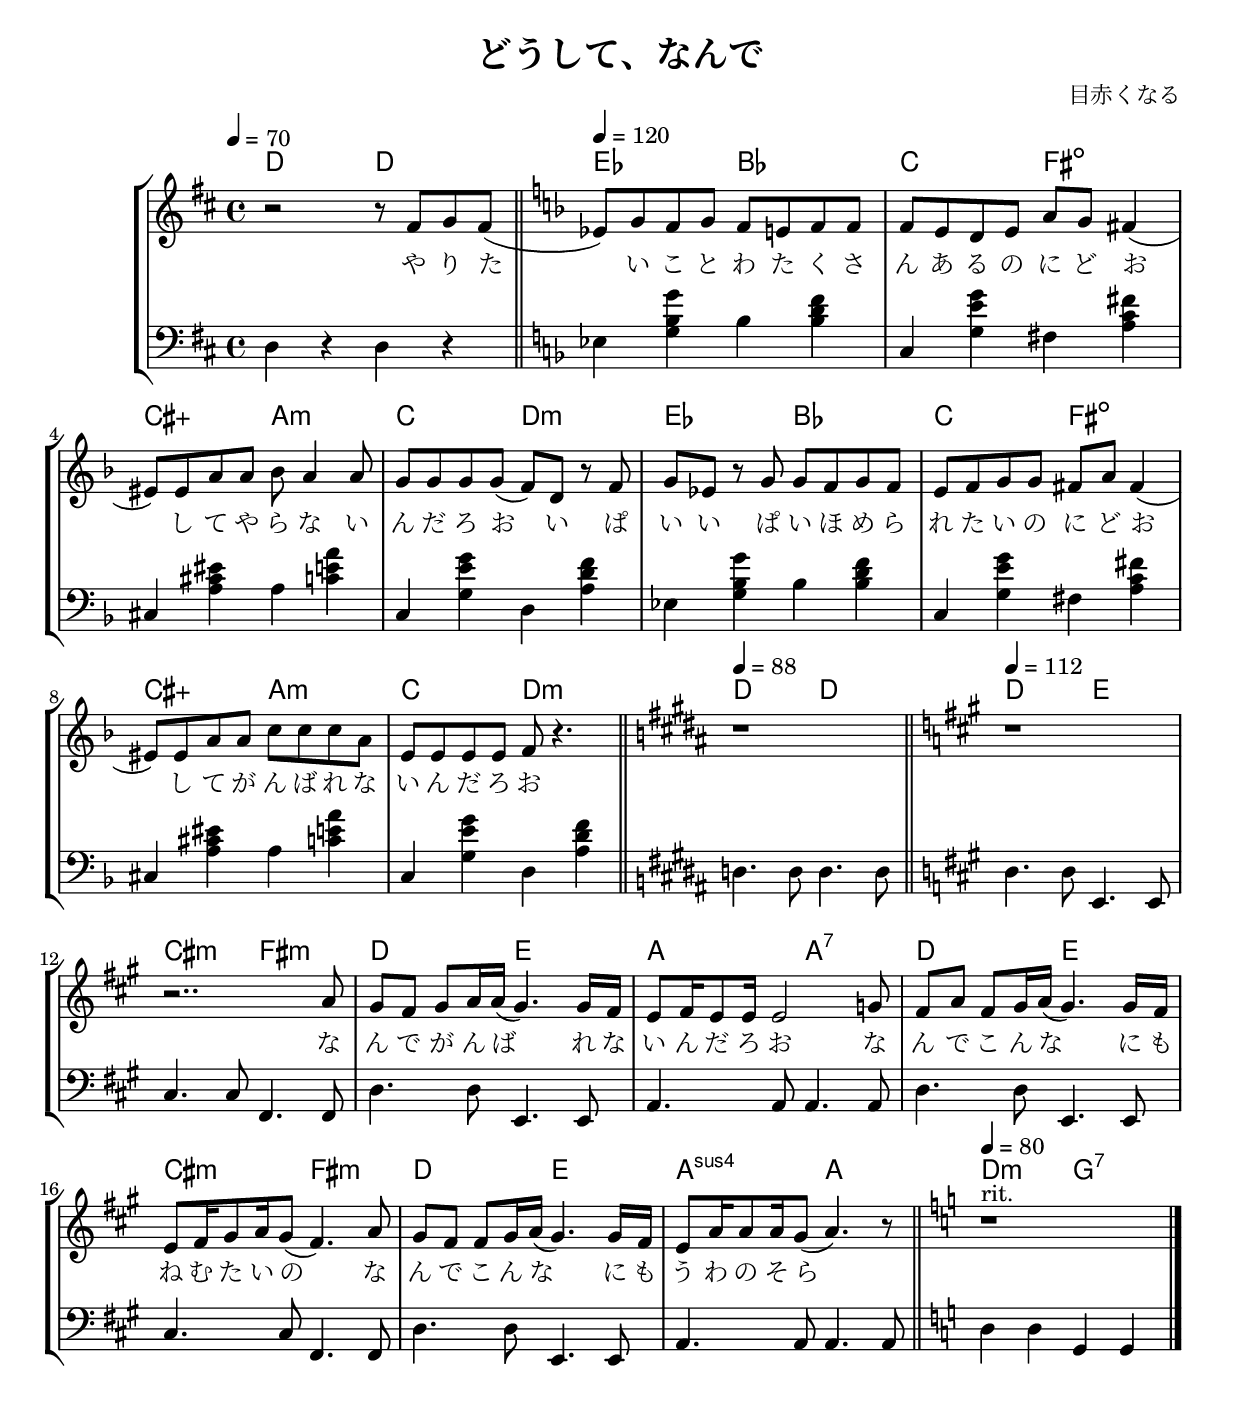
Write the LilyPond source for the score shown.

\version "2.12.1"

\header {
	title = \markup {どうして、なんで}
	composer = \markup \center-column {目赤くなる}
}

harmony = \chordmode {
	d2 d 

	es bes c fis:dim cis:aug a:m c d:m es bes c fis:dim cis:aug a:m c d:m 

	d d 

	d e cis:m fis:m d e a a:7 d e cis:m fis:m d e a:sus4 a 

	d:m g:7 
}

melody = {
	\key d \major
	\tempo 4 = 70
	r2 r8 
	\set Staff.midiInstrument = #"fss0.34"
	fis'8  g'8  fis'8 
	(	\key f \major
	\tempo 4 = 120
es'8)  g'8  f'8  g'8  f'8  e'8  f'8  f'8 
	f'8  e'8  d'8  e'8  a'8  g'8  fis'4 
	(eis'8)  eis'8  a'8  a'8  bes'8  a'4  a'8 
	g'8  g'8  g'8  g'8  (f'8)  d'8  r8  f'8 
	g'8  es'8  r8  g'8  g'8  f'8  g'8  f'8 
	e'8  f'8  g'8  g'8  fis'8  a'8  fis'4 
	(eis'8)  eis'8  a'8  a'8  c''8  c''8  c''8  a'8 
	e'8  e'8  e'8  e'8  f'8  	r4. 	\key b \major
	\tempo 4 = 88
	r1   
	\set Staff.midiInstrument = #"fss0.34"
		\key a \major
	\tempo 4 = 112
r1
r2.. a'8 
	gis'8  fis'8  gis'8  a'16  a'16  (gis'4.)  gis'16  fis'16 
	e'8  fis'16  e'8  e'16  e'2  g'8 
	fis'8  a'8  fis'8  gis'16  a'16  (gis'4.)  gis'16  fis'16 
	e'8  fis'16  gis'8  a'16  gis'8  (fis'4.)  a'8 
	gis'8  fis'8  fis'8  gis'16  a'16  (gis'4.)  gis'16  fis'16 
	e'8  a'16  a'8  a'16  gis'8  (a'4.)  	r8 	\key c \major
	\tempo 4 = 80
	r1^"rit." \bar "|."
}

words = \lyricmode {
	
	や  り  た  い  こ  と  わ  た  く  さ  ん  あ  る  の  に  ど  お  し  て  や  ら  な  い  ん  だ  ろ  お  い  ぱ  い  い  ぱ  い  ほ  め  ら  れ  た  い  の  に  ど  お  し  て  が  ん  ば  れ  な  い  ん  だ  ろ  お  
	
	な  ん  で  が  ん  ば  れ  な  い  ん  だ  ろ  お  な  ん  で  こ  ん  な  に  も  ね  む  た  い  の  な  ん  で  こ  ん  な  に  も  う  わ  の  そ  ら  
	
}

tempochange = {
	\tempo 4 = 70
	r1 \bar "||"
	\tempo 4 = 120
	r1 | r1 | r1 | r1 | r1 | r1 | r1 | r1 \bar "||"
	\tempo 4 = 88
	r1 \bar "||"
	\tempo 4 = 112
	r1 | r1 | r1 | r1 | r1 | r1 | r1 | r1 \bar "||"
	\tempo 4 = 80
	\tempo 4 = 60 r2 \tempo 4 = 53 r2 \bar "|."
}

mainacc = {
	\clef bass
	\set Staff.midiInstrument = #"Guitar harmonics"
	\key d \major
	\tempo 4 = 70
	d4 r4
	d4 r4
	\bar "||"

	\set Staff.midiInstrument = #"Electric Guitar (jazz)"
	\key f \major
	\tempo 4 = 120
	es4 <g bes g'>4
	bes4 <bes d' f'>4
	c4 <g e' g'>4
	fis4 <a c' fis'>4
	cis4 <a cis' eis'>4
	a4 <c' e' a'>4
	c4 <g e' g'>4
	d4 <a d' f'>4
	es4 <g bes g'>4
	bes4 <bes d' f'>4
	c4 <g e' g'>4
	fis4 <a c' fis'>4
	cis4 <a cis' eis'>4
	a4 <c' e' a'>4
	c4 <g e' g'>4
	d4 <a d' f'>4
	\bar "||"

	\set Staff.midiInstrument = #"Guitar harmonics"
	\key b \major
	\tempo 4 = 88
	d4.d8
	d4.d8
	\bar "||"

	\set Staff.midiInstrument = #"Guitar harmonics"
	\key a \major
	\tempo 4 = 112
	d4.d8
	e,4.e,8
	cis4.cis8
	fis,4.fis,8
	d4.d8
	e,4.e,8
	a,4.a,8
	a,4.a,8
	d4.d8
	e,4.e,8
	cis4.cis8
	fis,4.fis,8
	d4.d8
	e,4.e,8
	a,4.a,8
	a,4.a,8
	\bar "||"

	\set Staff.midiInstrument = #"Guitar harmonics"
	\key c \major
	\tempo 4 = 80
	d4 d4
	g,4 g,4
	\bar "|."
}

subacc = {
	\clef bass
	\set Staff.midiInstrument = #"FX 4 (atmosphere)"
	\key d \major
	\tempo 4 = 70
	r2
	r2
	\bar "||"

	\set Staff.midiInstrument = #"English Horn"
	\key f \major
	\tempo 4 = 120
	es8 g8 bes8 g'8
	bes8 bes8 d'8 f'8
	c8 g8 e'8 g'8
	fis8 a8 c'8 fis'8
	cis8 a8 cis'8 eis'8
	a8 c'8 e'8 a'8
	c8 g8 e'8 g'8
	d8 a8 d'8 f'8
	es8 g8 bes8 g'8
	bes8 bes8 d'8 f'8
	c8 g8 e'8 g'8
	fis8 a8 c'8 fis'8
	cis8 a8 cis'8 eis'8
	a8 c'8 e'8 a'8
	c8 g8 e'8 g'8
	d8 a8 d'8 f'8
	\bar "||"

	\set Staff.midiInstrument = #"Lead 1 (square)"
	\key b \major
	\tempo 4 = 88
	d4 r4
	d4 r4
	\bar "||"

	\set Staff.midiInstrument = #"Electric Guitar (jazz)"
	\key a \major
	\tempo 4 = 112
	r8 d <d fis a>4
	r8 e, <b, gis b>4
	r8 cis <e gis cis'>4
	r8 fis, <cis fis a>4
	r8 d <d fis a>4
	r8 e, <b, gis b>4
	r8 a, <cis e a>4
	r8 a, <cis g a>4
	r8 d <d fis a>4
	r8 e, <b, gis b>4
	r8 cis <e gis cis'>4
	r8 fis, <cis fis a>4
	r8 d <d fis a>4
	r8 e, <b, gis b>4
	r8 a, <d e a>4
	r8 a, <cis e a>4
	\bar "||"

	\set Staff.midiInstrument = #"FX 4 (atmosphere)"
	\key c \major
	\tempo 4 = 80
	r2
	r2
	\bar "|."
}

percA = {
	\drummode {
	r1 \bar "||"
	\times 16/12{ r8 hh8. hh8. hh8. hh16 } |\times 16/12{ r8 hh8. hh16 hh4 r16 hh16 } |\times 16/12{ r8 hh8. hh8. hh8. hh16 } |\times 16/12{ hh4. hh8 hh8 hh8 } |\times 16/12{ r8 hh8. hh8. hh8. hh16 } |\times 16/12{ r8 hh8. hh16 hh4 r16 hh16 } |\times 16/12{ r8 hh8. hh8. hh8. hh16 } |\times 16/24{ hh4. hh1 r8 } \bar "||"
	r2 r8 hho4 hho8  \bar "||"
	\times 16/12{ hh8. hh8. hh8. hh8. } |\times 16/12{ hh8. hh8. hh8. hh8. } |\times 16/12{ hh8. hh8. hh8. hh8. } |\times 16/12{ hh8. hh8. hh8. hh8. } |\times 16/12{ hh8. hh8. hh8. hh8. } |\times 16/12{ hh8. hh8. hh8. hh8. } |\times 16/12{ hh8. hh8. hh8. hh8. } |\times 16/12{ r8. hh4 hh8 hh8. } \bar "||"
	r1 \bar "|."
	}
}

percB = {
	\drummode {
	r1 \bar "||"
	\times 16/12{ r2. } |\times 16/12{ r4. sn8. sn16 sn8 } |\times 16/12{ r2. } |\times 16/12{ r4 r16 sn16 sn8 sn8 sn8 } |\times 16/12{ r2. } |\times 16/12{ r4. sn8. sn16 sn8 } |\times 16/12{ r2. } |\times 16/24{ r8 sn8 sn4 sn16 sn16 sn4 sn2 r8 } \bar "||"
	hhp4 hhp4 hhp4 hhp4  \bar "||"
	\times 16/12{ r8. sn4. sn8. } |\times 16/12{ r8. sn4. sn8 sn16 } |\times 16/12{ r8. sn4. sn8. } |\times 16/12{ r8. sn4. sn8 sn16 } |\times 16/12{ r8. sn4. sn8. } |\times 16/12{ r8. sn4. sn8 sn16 } |\times 16/12{ r8. sn4. sn8. } |\times 16/12{ sn16 sn4 r16 sn8 sn4 } \bar "||"
	r1 \bar "|."
	}
}

percC = {
	\drummode {
	r1 \bar "||"
	\times 16/12{ bd4. bd4. } |\times 16/12{ bd4 r16 bd8. bd4 } |\times 16/12{ bd4. bd4. } |\times 16/12{ bd8 bd16 bd4 bd8 bd8. } |\times 16/12{ bd4. bd4. } |\times 16/12{ bd4 r16 bd8. bd4 } |\times 16/12{ bd4. bd4. } |\times 16/24{ bd4. bd4. bd4 bd4. bd8 } \bar "||"
	r4. hh2 r8  \bar "||"
	\times 16/12{ bd4 r16 bd16 bd4. } |\times 16/12{ bd4 r16 bd16 bd4. } |\times 16/12{ bd4 r16 bd16 bd4. } |\times 16/12{ bd4 r16 bd16 bd4. } |\times 16/12{ bd4 r16 bd16 bd4. } |\times 16/12{ bd4 r16 bd16 bd4. } |\times 16/12{ bd4 r16 bd16 bd4. } |\times 16/12{ r8 bd16 bd8 bd16 bd8 bd16 bd8 bd16 } \bar "||"
	r1 \bar "|."
	}
}

percD = {
	\drummode {
	r1 \bar "||"
	\times 16/12{ r8. hho4. hho8. } |\times 16/12{ r8. hho2 r16 } |\times 16/12{ r8. hho4. hho8. } |\times 16/12{ r8. hho2 r16 } |\times 16/12{ r8. hho4. hho8. } |\times 16/12{ r8. hho2 r16 } |\times 16/12{ r8. hho4. hho8. } |\times 16/24{ r1 r2 } \bar "||"
	bd8. bd4. r16 bd4 bd8  \bar "||"
	\times 16/12{ r8 hhp8. hhp8. hhp8. hhp16 } |\times 16/12{ r8 hhp8. hhp8. hhp8. hhp16 } |\times 16/12{ r8 hhp8. hhp8. hhp8. hhp16 } |\times 16/12{ r8 hhp8. hhp8. hhp8. hhp16 } |\times 16/12{ r8 hhp8. hhp8. hhp8. hhp16 } |\times 16/12{ r8 hhp8. hhp8. hhp8. hhp16 } |\times 16/12{ r8 hhp8. hhp8. hhp8. hhp16 } |\times 16/12{ r4 r16 hhp4 r16 hhp8 } \bar "||"
	r1 \bar "|."
	}
}

percE = {
	\drummode {
	r1 \bar "||"
	\times 16/12{ hhp4. hhp4. } |\times 16/12{ hhp2 hhp4 } |\times 16/12{ hhp4. hhp4. } |\times 16/12{ r8 hhp4 r16 hhp8 hhp8 hhp16 } |\times 16/12{ hhp4. hhp4. } |\times 16/12{ hhp2 hhp4 } |\times 16/12{ hhp4. hhp4. } |\times 16/24{ r4 hhp2 hhp2. } \bar "||"
	r1 \bar "||"
	\times 16/12{ r2. } |r1 |r1 |r1 |\times 16/12{ r2. } |r1 |r1 |\times 16/12{ r2 r8. hho16 } \bar "||"
	r1 \bar "|."
	}
}

percF = {
	\drummode {
	r1 \bar "||"
	\times 16/12{ r2. } |\times 16/12{ r2 r8. tomml16 } |\times 16/12{ r2. } |\times 16/12{ r2 r8. tomml16 } |\times 16/12{ r2. } |\times 16/12{ r2 r8. tomml16 } |\times 16/12{ r2. } |\times 16/24{ r1 r8 tomml8 tomml4 } \bar "||"
	r1 \bar "||"
	r1 | r1 | r1 | r1 | r1 | r1 | r1 | r1 \bar "||"
	r1 \bar "|."
	}
}

percG = {
	\drummode {
	r1 \bar "||"
	r1 |r1 |r1 |r1 |r1 |r1 |r1 |\times 16/24{ r1 r4. tomfh8 } \bar "||"
	r1 \bar "||"
	r1 | r1 | r1 | r1 | r1 | r1 | r1 | r1 \bar "||"
	r1 \bar "|."
	}
}

\score {
	<<
		\new StaffGroup <<
			\new ChordNames {\harmony}
			\new Voice = "melody" {\melody}
			\new Lyrics \lyricsto "melody" \words
			\new Staff = "mainacc" {\mainacc}
		>>
	>>
	\layout { }
}
